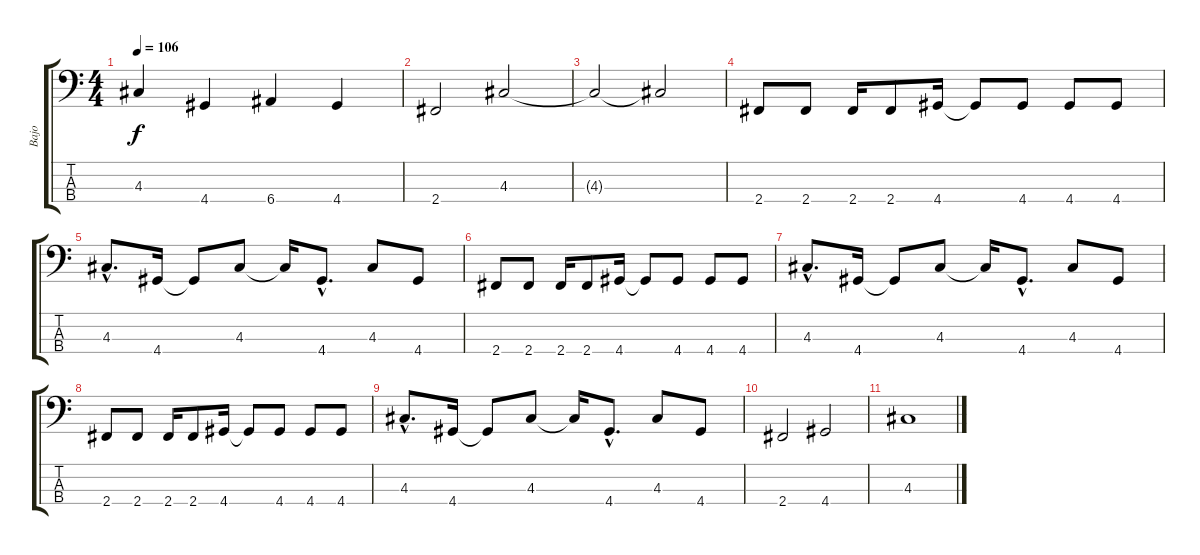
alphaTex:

\track ("Bajo" "Bajo") {instrument electricbassfinger}
\staff {score tabs}
\tuning (G2 D2 A1 E1) {hide}
\ts (4 4)
\tempo 106
\clef f4
\ks c
4.3.4{dy f} 4.4.4 6.4.4 4.4.4 |
2.4.2 4.3.2 |
4.3{t}.2 4.3{t}.2 |
2.4.8 2.4.8 2.4.16 2.4.8 4.4.16 4.4{t}.8 4.4.8 4.4.8 4.4.8 |
4.3{hac}.8{d} 4.4.16 4.4{t}.8 4.3.8 4.3{t}.16 4.4{hac}.8{d} 4.3.8 4.4.8 |
2.4.8 2.4.8 2.4.16 2.4.8 4.4.16 4.4{t}.8 4.4.8 4.4.8 4.4.8 |
4.3{hac}.8{d} 4.4.16 4.4{t}.8 4.3.8 4.3{t}.16 4.4{hac}.8{d} 4.3.8 4.4.8 |
2.4.8 2.4.8 2.4.16 2.4.8 4.4.16 4.4{t}.8 4.4.8 4.4.8 4.4.8 |
4.3{hac}.8{d} 4.4.16 4.4{t}.8 4.3.8 4.3{t}.16 4.4{hac}.8{d} 4.3.8 4.4.8 |
2.4.2 4.4.2 |
4.3.1
